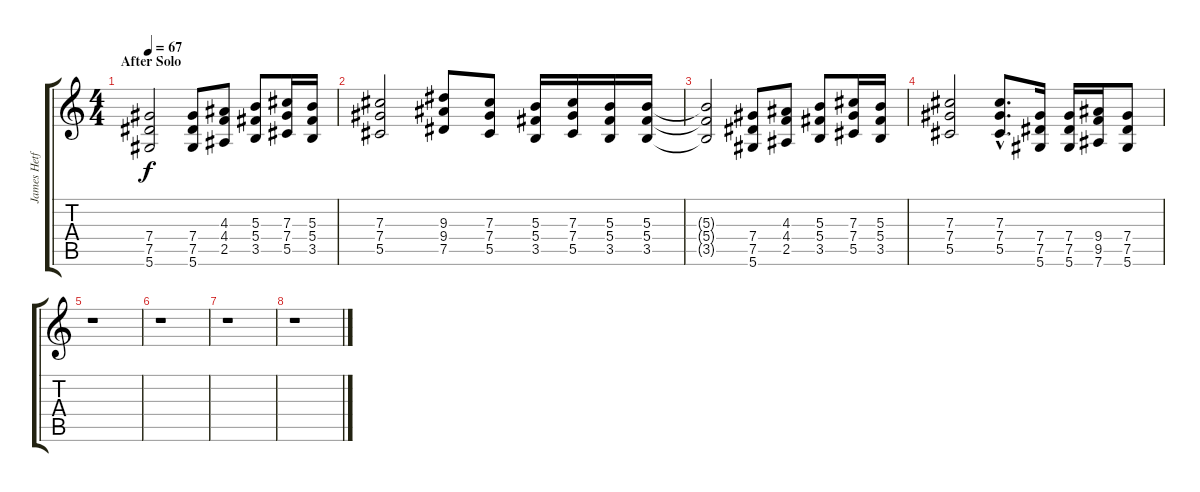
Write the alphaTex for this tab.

\track ("James Hetfield (Distortion Guitar)" "James Hetf") {instrument distortionguitar}
\staff {score tabs}
\tuning (Eb4 Bb3 Gb3 Db3 Ab2 Eb2) {hide}
\ts (4 4)
\section ("" "After Solo")
\tempo 67
\clef g2
\ks c
(7.4 7.5 5.6).2{dy f} (7.4 7.5 5.6).8 (4.3 4.4 2.5).8 (5.3 5.4 3.5).8 (7.3 7.4 5.5).16 (5.3 5.4 3.5).16 |
(7.3 7.4 5.5).2 (9.3 9.4 7.5).8 (7.3 7.4 5.5).8 (5.3 5.4 3.5).16 (7.3 7.4 5.5).16 (5.3 5.4 3.5).16 (5.3 5.4 3.5).16 |
(5.3{t} 5.4{t} 3.5{t}).2 (7.4 7.5 5.6).8 (4.3 4.4 2.5).8 (5.3 5.4 3.5).8 (7.3 7.4 5.5).16 (5.3 5.4 3.5).16 |
(7.3 7.4 5.5).2 (7.3{hac} 7.4{hac} 5.5{hac}).8{d} (7.4 7.5 5.6).16 (7.4 7.5 5.6).16 (9.4 9.5 7.6).16 (7.4 7.5 5.6).8 |
r.1 |
r.1 |
r.1 |
r.1
